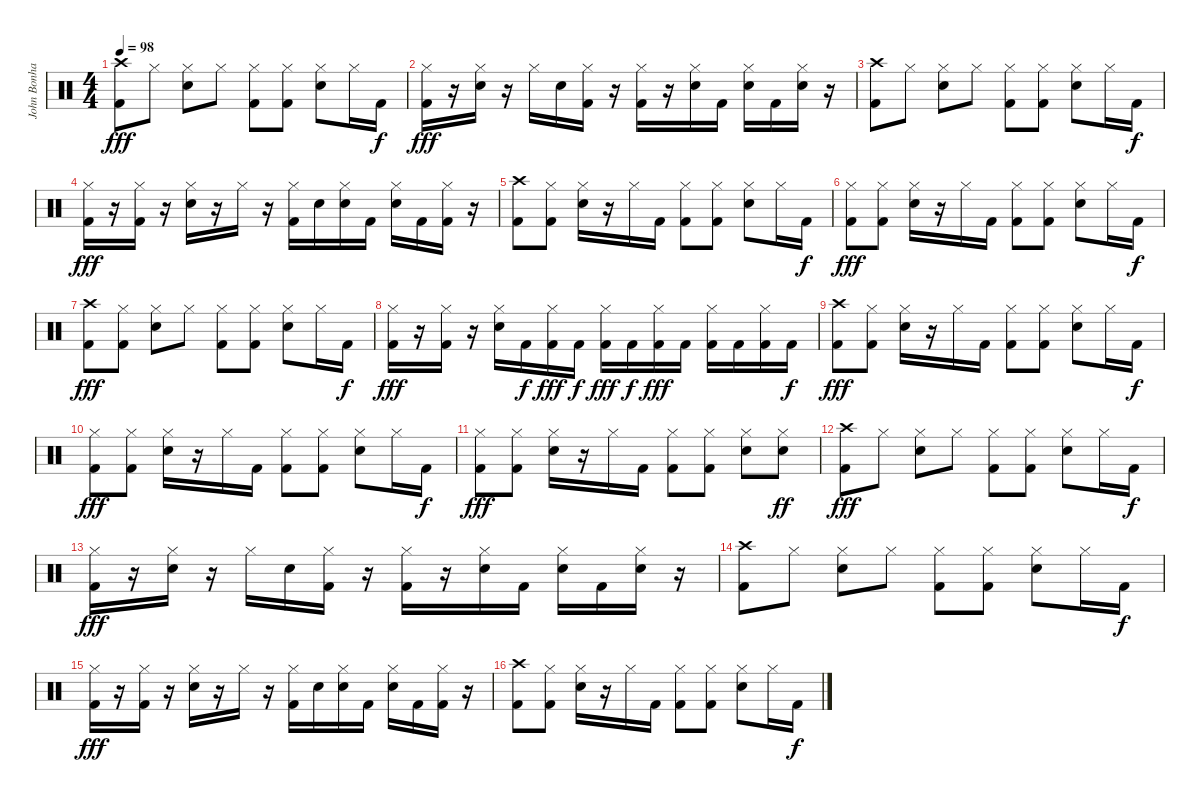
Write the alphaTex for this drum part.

\track ("John Bonham" "John Bonha") {instrument percussion}
\staff {score}
\articulation defaults
\ts (4 4)
\tempo 98
\clef neutral
\ks c
("Crash high (hit)" "Kick (hit) 2").8{dy fff} "Hi-Hat (closed)".8 ("Hi-Hat (closed)" "Snare (hit) 2").8 "Hi-Hat (closed)".8 ("Hi-Hat (closed)" "Kick (hit) 2").8 ("Hi-Hat (closed)" "Kick (hit) 2").8 ("Hi-Hat (closed)" "Snare (hit) 2").8 "Hi-Hat (closed)".16 "Kick (hit) 2".16{dy f} |
("Hi-Hat (closed)" "Kick (hit) 2").16{dy fff} r.16 ("Hi-Hat (closed)" "Snare (hit) 2").16 r.16 "Hi-Hat (closed)".16 "Snare (hit) 2".16 ("Hi-Hat (closed)" "Kick (hit) 2").16 r.16 ("Hi-Hat (closed)" "Kick (hit) 2").16 r.16 ("Hi-Hat (closed)" "Snare (hit) 2").16 "Kick (hit) 2".16 ("Hi-Hat (closed)" "Snare (hit) 2").16 "Kick (hit) 2".16 ("Hi-Hat (closed)" "Snare (hit) 2").16 r.16 |
("Crash high (hit)" "Kick (hit) 2").8 "Hi-Hat (closed)".8 ("Hi-Hat (closed)" "Snare (hit) 2").8 "Hi-Hat (closed)".8 ("Hi-Hat (closed)" "Kick (hit) 2").8 ("Hi-Hat (closed)" "Kick (hit) 2").8 ("Hi-Hat (closed)" "Snare (hit) 2").8 "Hi-Hat (closed)".16 "Kick (hit) 2".16{dy f} |
("Hi-Hat (closed)" "Kick (hit) 2").16{dy fff} r.16 ("Hi-Hat (closed)" "Kick (hit) 2").16 r.16 ("Hi-Hat (closed)" "Snare (hit) 2").16 r.16 "Hi-Hat (closed)".16 r.16 ("Hi-Hat (closed)" "Kick (hit) 2").16 "Snare (hit) 2".16 ("Hi-Hat (closed)" "Snare (hit) 2").16 "Kick (hit) 2".16 ("Hi-Hat (closed)" "Snare (hit) 2").16 "Kick (hit) 2".16 ("Hi-Hat (closed)" "Kick (hit) 2").16 r.16 |
("Crash high (hit)" "Kick (hit) 2").8 ("Hi-Hat (closed)" "Kick (hit) 2").8 ("Hi-Hat (closed)" "Snare (hit) 2").16 r.16 "Hi-Hat (closed)".16 "Kick (hit) 2".16 ("Hi-Hat (closed)" "Kick (hit) 2").8 ("Hi-Hat (closed)" "Kick (hit) 2").8 ("Hi-Hat (closed)" "Snare (hit) 2").8 "Hi-Hat (closed)".16 "Kick (hit) 2".16{dy f} |
("Hi-Hat (closed)" "Kick (hit) 2").8{dy fff} ("Hi-Hat (closed)" "Kick (hit) 2").8 ("Hi-Hat (closed)" "Snare (hit) 2").16 r.16 "Hi-Hat (closed)".16 "Kick (hit) 2".16 ("Hi-Hat (closed)" "Kick (hit) 2").8 ("Hi-Hat (closed)" "Kick (hit) 2").8 ("Hi-Hat (closed)" "Snare (hit) 2").8 "Hi-Hat (closed)".16 "Kick (hit) 2".16{dy f} |
("Crash high (hit)" "Kick (hit) 2").8{dy fff} ("Hi-Hat (closed)" "Kick (hit) 2").8 ("Hi-Hat (closed)" "Snare (hit) 2").8 "Hi-Hat (closed)".8 ("Hi-Hat (closed)" "Kick (hit) 2").8 ("Hi-Hat (closed)" "Kick (hit) 2").8 ("Hi-Hat (closed)" "Snare (hit) 2").8 "Hi-Hat (closed)".16 "Kick (hit) 2".16{dy f} |
("Hi-Hat (closed)" "Kick (hit) 2").16{dy fff} r.16 ("Hi-Hat (closed)" "Kick (hit) 2").16 r.16 ("Hi-Hat (closed)" "Snare (hit) 2").16 "Kick (hit) 2".16{dy f} ("Hi-Hat (closed)" "Kick (hit) 2").16{dy fff} "Kick (hit) 2".16{dy f} ("Hi-Hat (closed)" "Kick (hit) 2").16{dy fff} "Kick (hit) 2".16{dy f} ("Hi-Hat (closed)" "Kick (hit) 2").16{dy fff} "Kick (hit) 2".16 ("Hi-Hat (closed)" "Kick (hit) 2").16 "Kick (hit) 2".16 ("Hi-Hat (closed)" "Kick (hit) 2").16 "Kick (hit) 2".16{dy f} |
("Crash high (hit)" "Kick (hit) 2").8{dy fff} ("Hi-Hat (closed)" "Kick (hit) 2").8 ("Hi-Hat (closed)" "Snare (hit) 2").16 r.16 "Hi-Hat (closed)".16 "Kick (hit) 2".16 ("Hi-Hat (closed)" "Kick (hit) 2").8 ("Hi-Hat (closed)" "Kick (hit) 2").8 ("Hi-Hat (closed)" "Snare (hit) 2").8 "Hi-Hat (closed)".16 "Kick (hit) 2".16{dy f} |
("Hi-Hat (closed)" "Kick (hit) 2").8{dy fff} ("Hi-Hat (closed)" "Kick (hit) 2").8 ("Hi-Hat (closed)" "Snare (hit) 2").16 r.16 "Hi-Hat (closed)".16 "Kick (hit) 2".16 ("Hi-Hat (closed)" "Kick (hit) 2").8 ("Hi-Hat (closed)" "Kick (hit) 2").8 ("Hi-Hat (closed)" "Snare (hit) 2").8 "Hi-Hat (closed)".16 "Kick (hit) 2".16{dy f} |
("Hi-Hat (closed)" "Kick (hit) 2").8{dy fff} ("Hi-Hat (closed)" "Kick (hit) 2").8 ("Hi-Hat (closed)" "Snare (hit) 2").16 r.16 "Hi-Hat (closed)".16 "Kick (hit) 2".16 ("Hi-Hat (closed)" "Kick (hit) 2").8 ("Hi-Hat (closed)" "Kick (hit) 2").8 ("Hi-Hat (closed)" "Snare (hit) 2").8 ("Hi-Hat (closed)" "Snare (hit) 2").8{dy ff} |
("Crash high (hit)" "Kick (hit) 2").8{dy fff} "Hi-Hat (closed)".8 ("Hi-Hat (closed)" "Snare (hit) 2").8 "Hi-Hat (closed)".8 ("Hi-Hat (closed)" "Kick (hit) 2").8 ("Hi-Hat (closed)" "Kick (hit) 2").8 ("Hi-Hat (closed)" "Snare (hit) 2").8 "Hi-Hat (closed)".16 "Kick (hit) 2".16{dy f} |
("Hi-Hat (closed)" "Kick (hit) 2").16{dy fff} r.16 ("Hi-Hat (closed)" "Snare (hit) 2").16 r.16 "Hi-Hat (closed)".16 "Snare (hit) 2".16 ("Hi-Hat (closed)" "Kick (hit) 2").16 r.16 ("Hi-Hat (closed)" "Kick (hit) 2").16 r.16 ("Hi-Hat (closed)" "Snare (hit) 2").16 "Kick (hit) 2".16 ("Hi-Hat (closed)" "Snare (hit) 2").16 "Kick (hit) 2".16 ("Hi-Hat (closed)" "Snare (hit) 2").16 r.16 |
("Crash high (hit)" "Kick (hit) 2").8 "Hi-Hat (closed)".8 ("Hi-Hat (closed)" "Snare (hit) 2").8 "Hi-Hat (closed)".8 ("Hi-Hat (closed)" "Kick (hit) 2").8 ("Hi-Hat (closed)" "Kick (hit) 2").8 ("Hi-Hat (closed)" "Snare (hit) 2").8 "Hi-Hat (closed)".16 "Kick (hit) 2".16{dy f} |
("Hi-Hat (closed)" "Kick (hit) 2").16{dy fff} r.16 ("Hi-Hat (closed)" "Kick (hit) 2").16 r.16 ("Hi-Hat (closed)" "Snare (hit) 2").16 r.16 "Hi-Hat (closed)".16 r.16 ("Hi-Hat (closed)" "Kick (hit) 2").16 "Snare (hit) 2".16 ("Hi-Hat (closed)" "Snare (hit) 2").16 "Kick (hit) 2".16 ("Hi-Hat (closed)" "Snare (hit) 2").16 "Kick (hit) 2".16 ("Hi-Hat (closed)" "Kick (hit) 2").16 r.16 |
("Crash high (hit)" "Kick (hit) 2").8 ("Hi-Hat (closed)" "Kick (hit) 2").8 ("Hi-Hat (closed)" "Snare (hit) 2").16 r.16 "Hi-Hat (closed)".16 "Kick (hit) 2".16 ("Hi-Hat (closed)" "Kick (hit) 2").8 ("Hi-Hat (closed)" "Kick (hit) 2").8 ("Hi-Hat (closed)" "Snare (hit) 2").8 "Hi-Hat (closed)".16 "Kick (hit) 2".16{dy f}
